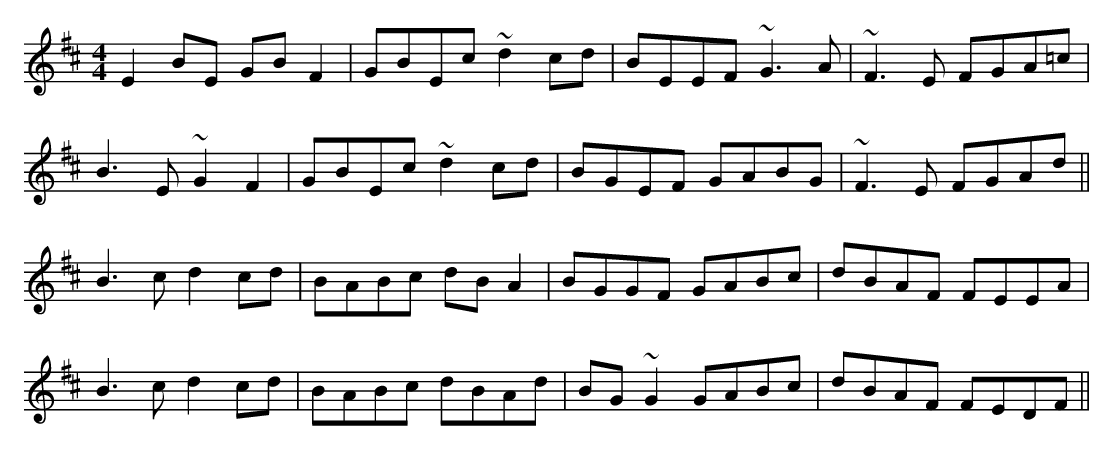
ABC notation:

X:1
M:4/4
K:Edor
E2BE GBF2|GBEc ~d2cd|BEEF ~G3A|~F3E FGA=c|
B3E ~G2F2|GBEc ~d2cd|BGEF GABG|~F3E FGAd||
B3c d2cd|BABc dBA2|BGGF GABc|dBAF FEEA|
B3c d2cd|BABc dBAd|BG~G2 GABc|dBAF FEDF||
